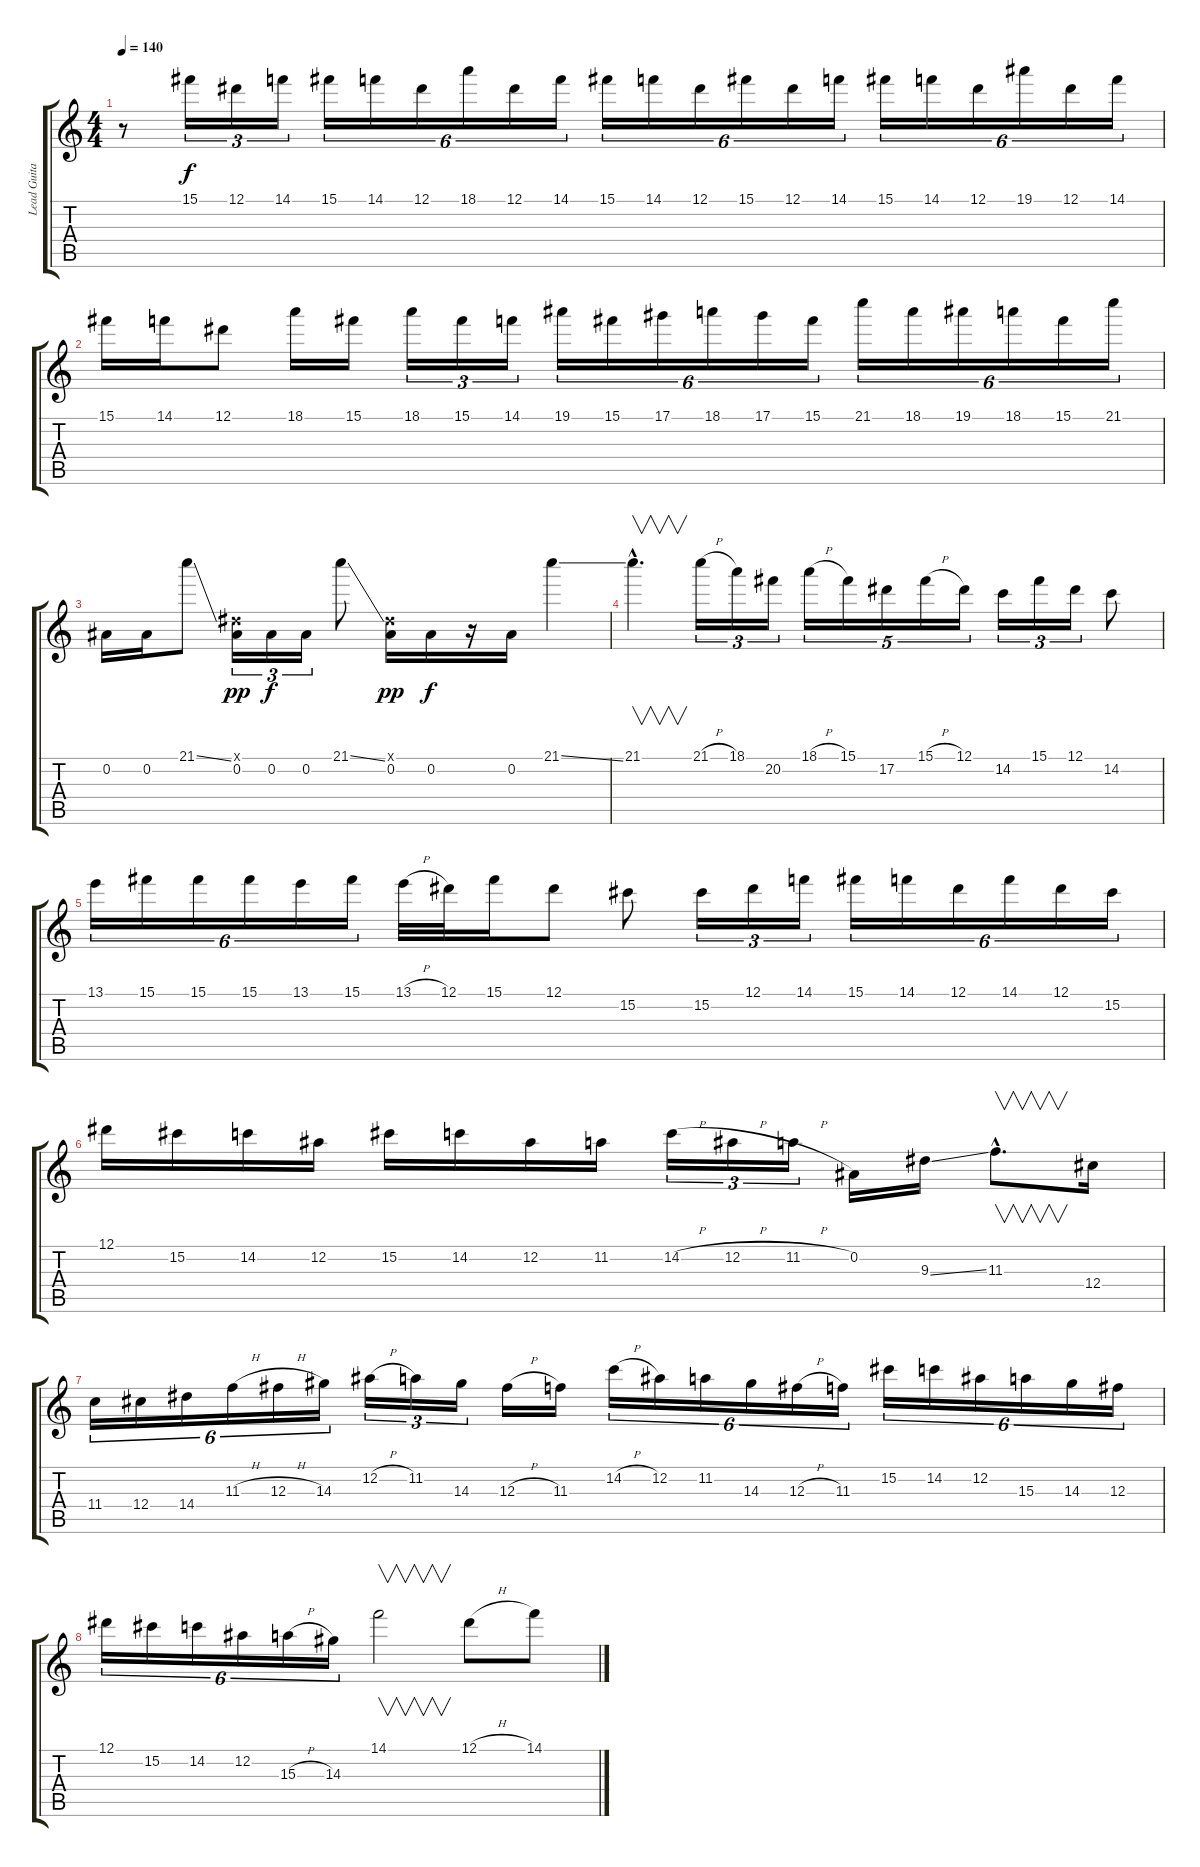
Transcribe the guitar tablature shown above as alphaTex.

\track ("Lead Guitar" "Lead Guita") {instrument overdrivenguitar}
\staff {score tabs}
\tuning (Eb4 Bb3 Gb3 Db3 Ab2 Eb2) {hide}
\ts (4 4)
\tempo 140
\clef g2
\ks c
r.8{dy f} 15.1.16{tu (3 2)} 12.1.16{tu (3 2)} 14.1.16{tu (3 2)} 15.1.16{tu (6 4)} 14.1.16{tu (6 4)} 12.1.16{tu (6 4)} 18.1.16{tu (6 4)} 12.1.16{tu (6 4)} 14.1.16{tu (6 4)} 15.1.16{tu (6 4)} 14.1.16{tu (6 4)} 12.1.16{tu (6 4)} 15.1.16{tu (6 4)} 12.1.16{tu (6 4)} 14.1.16{tu (6 4)} 15.1.16{tu (6 4)} 14.1.16{tu (6 4)} 12.1.16{tu (6 4)} 19.1.16{tu (6 4)} 12.1.16{tu (6 4)} 14.1.16{tu (6 4)} |
15.1.16 14.1.16 12.1.8 18.1.16 15.1.16 18.1.16{tu (3 2)} 15.1.16{tu (3 2)} 14.1.16{tu (3 2)} 19.1.16{tu (6 4)} 15.1.16{tu (6 4)} 17.1.16{tu (6 4)} 18.1.16{tu (6 4)} 17.1.16{tu (6 4)} 15.1.16{tu (6 4)} 21.1.16{tu (6 4)} 18.1.16{tu (6 4)} 19.1.16{tu (6 4)} 18.1.16{tu (6 4)} 15.1.16{tu (6 4)} 21.1.16{tu (6 4)} |
0.2.16 0.2.16 21.1{ss}.8 (0.1{x} 0.2).16{tu (3 2) dy pp} 0.2.16{tu (3 2) dy f} 0.2.16{tu (3 2)} 21.1{ss}.8 (0.1{x} 0.2).16{dy pp} 0.2.16{dy f} r.16 0.2.16 21.1{ss}.4 |
21.1{hac}.4{v d} 21.1{h}.16{tu (3 2)} 18.1.16{tu (3 2)} 20.2.16{tu (3 2)} 18.1{h}.16{tu (5 4)} 15.1.16{tu (5 4)} 17.2.16{tu (5 4)} 15.1{h}.16{tu (5 4)} 12.1.16{tu (5 4)} 14.2.16{tu (3 2)} 15.1.16{tu (3 2)} 12.1.16{tu (3 2)} 14.2.8 |
13.1.16{tu (6 4)} 15.1.16{tu (6 4)} 15.1.16{tu (6 4)} 15.1.16{tu (6 4)} 13.1.16{tu (6 4)} 15.1.16{tu (6 4)} 13.1{h}.32 12.1.32 15.1.16 12.1.8 15.2.8 15.2.16{tu (3 2)} 12.1.16{tu (3 2)} 14.1.16{tu (3 2)} 15.1.16{tu (6 4)} 14.1.16{tu (6 4)} 12.1.16{tu (6 4)} 14.1.16{tu (6 4)} 12.1.16{tu (6 4)} 15.2.16{tu (6 4)} |
12.1.16 15.2.16 14.2.16 12.2.16 15.2.16 14.2.16 12.2.16 11.2.16 14.2{h}.16{tu (3 2)} 12.2{h}.16{tu (3 2)} 11.2{h}.16{tu (3 2)} 0.2.16 9.3{ss}.16 11.3{hac}.8{v d} 12.4.16 |
11.4.16{tu (6 4)} 12.4.16{tu (6 4)} 14.4.16{tu (6 4)} 11.3{h}.16{tu (6 4)} 12.3{h}.16{tu (6 4)} 14.3.16{tu (6 4)} 12.2{h}.16{tu (3 2)} 11.2.16{tu (3 2)} 14.3.16{tu (3 2)} 12.3{h}.16 11.3.16 14.2{h}.16{tu (6 4)} 12.2.16{tu (6 4)} 11.2.16{tu (6 4)} 14.3.16{tu (6 4)} 12.3{h}.16{tu (6 4)} 11.3.16{tu (6 4)} 15.2.16{tu (6 4)} 14.2.16{tu (6 4)} 12.2.16{tu (6 4)} 15.3.16{tu (6 4)} 14.3.16{tu (6 4)} 12.3.16{tu (6 4)} |
12.1.16{tu (6 4)} 15.2.16{tu (6 4)} 14.2.16{tu (6 4)} 12.2.16{tu (6 4)} 15.3{h}.16{tu (6 4)} 14.3.16{tu (6 4)} 14.1.2{v} 12.1{h}.8 14.1.8
